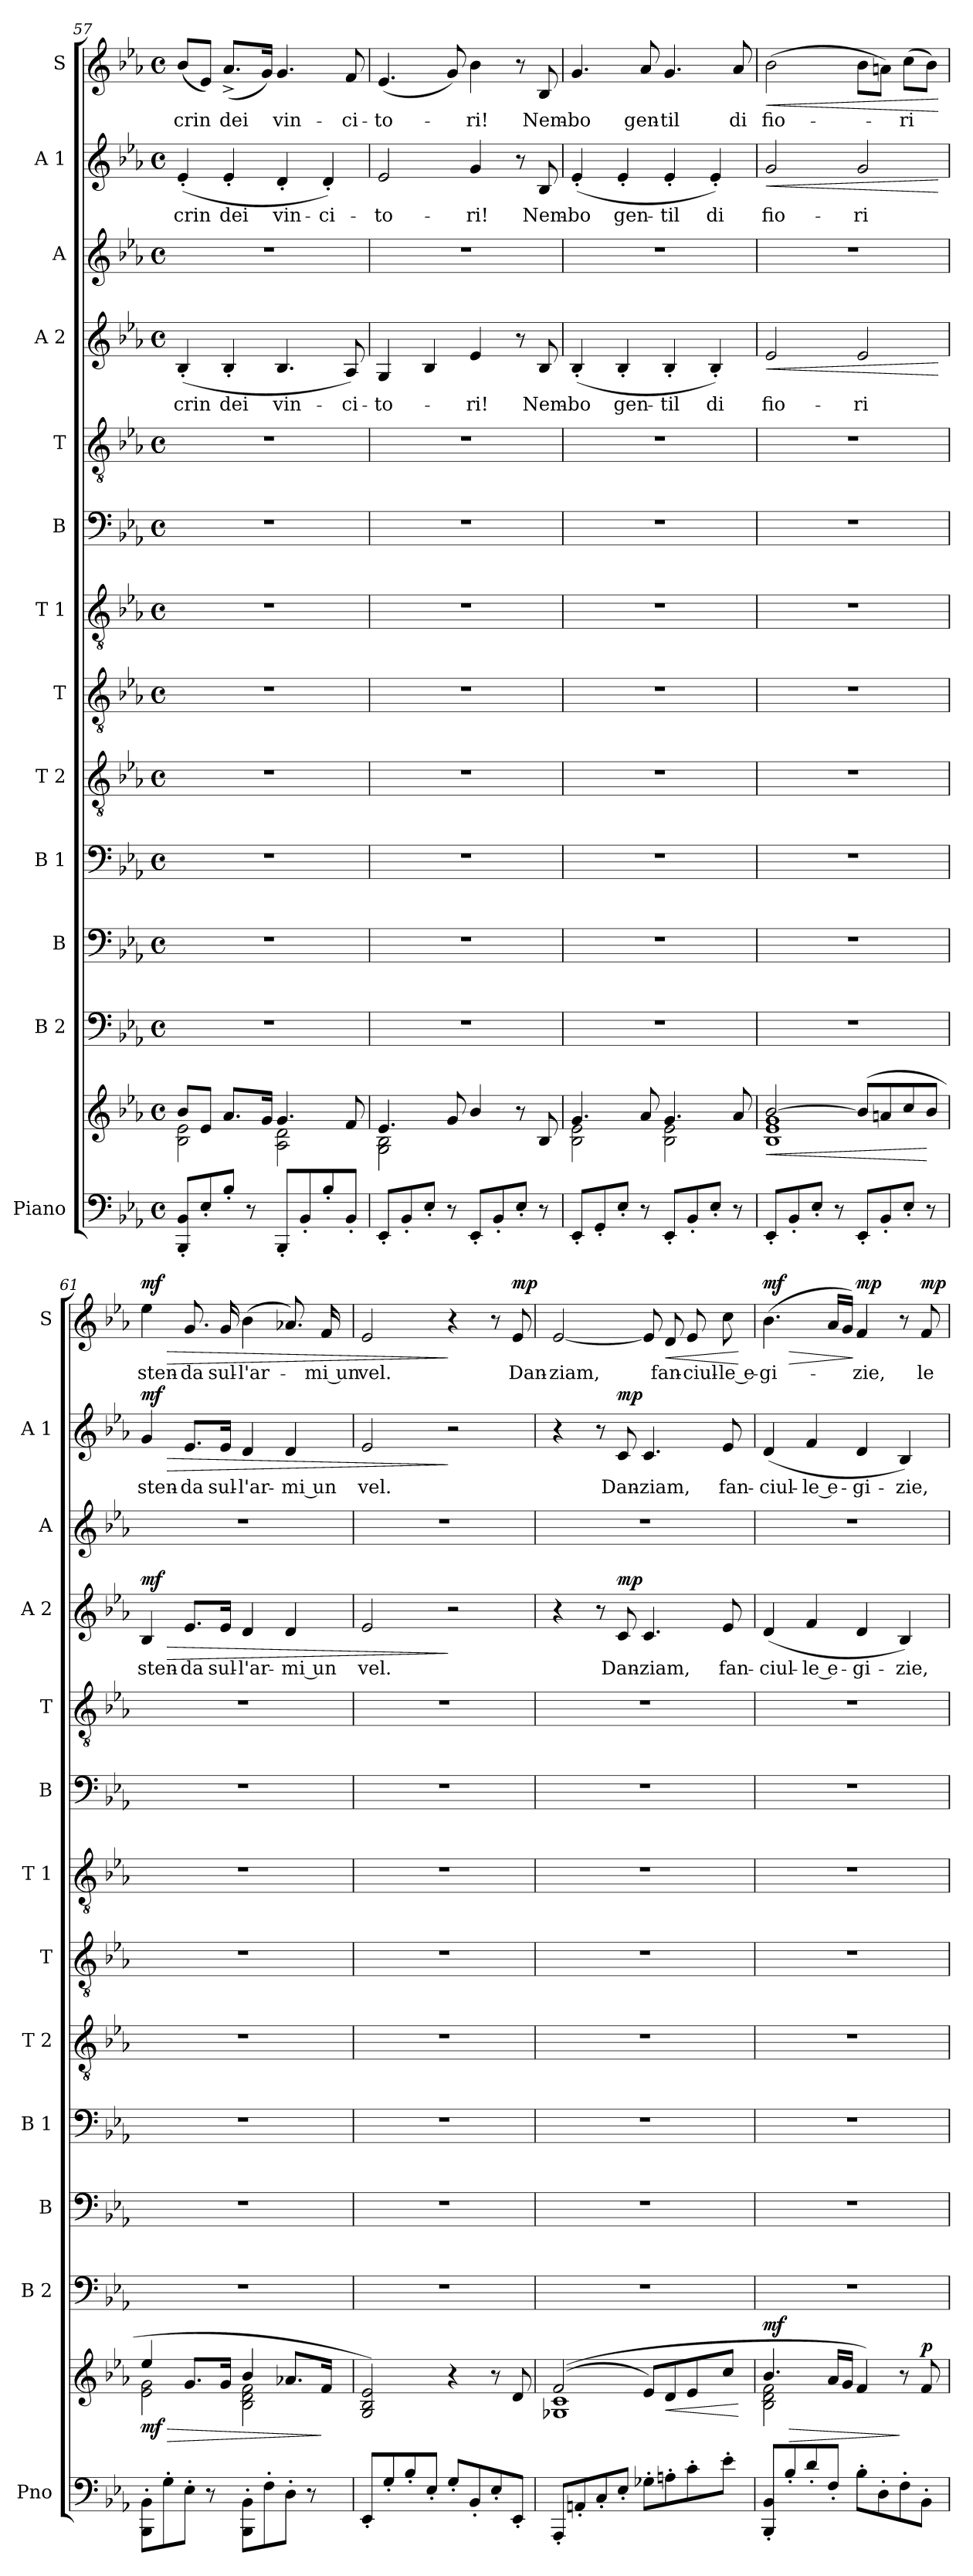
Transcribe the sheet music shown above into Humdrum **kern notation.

**kern	**kern	**dynam	**kern	**kern	**kern	**kern	**kern	**kern	**kern	**kern	**kern	**text	**dynam	**kern	**kern	**text	**dynam	**kern	**text	**dynam
*part13	*part13	*part13	*part12	*part11	*part10	*part9	*part8	*part7	*part6	*part5	*part4	*part4	*part4	*part3	*part2	*part2	*part2	*part1	*part1	*part1
*staff14	*staff13	*staff13/14	*staff12	*staff11	*staff10	*staff9	*staff8	*staff7	*staff6	*staff5	*staff4	*staff4	*staff4	*staff3	*staff2	*staff2	*staff2	*staff1	*staff1	*staff1
*I"Piano	*	*	*I"B 2	*I"B	*I"B 1	*I"T 2	*I"T	*I"T 1	*I"B	*I"T	*I"A 2	*	*	*I"A	*I"A 1	*	*	*I"S	*	*
*I'Pno	*	*	*I'B 2	*I'B	*I'B 1	*I'T 2	*I'T	*I'T 1	*I'B	*I'T	*I'A 2	*	*	*I'A	*I'A 1	*	*	*I'S	*	*
*clefF4	*clefG2	*	*clefF4	*clefF4	*clefF4	*clefGv2	*clefGv2	*clefGv2	*clefF4	*clefGv2	*clefG2	*	*	*clefG2	*clefG2	*	*	*clefG2	*	*
*k[b-e-a-]	*k[b-e-a-]	*	*k[b-e-a-]	*k[b-e-a-]	*k[b-e-a-]	*k[b-e-a-]	*k[b-e-a-]	*k[b-e-a-]	*k[b-e-a-]	*k[b-e-a-]	*k[b-e-a-]	*	*	*k[b-e-a-]	*k[b-e-a-]	*	*	*k[b-e-a-]	*	*
*M4/4	*M4/4	*	*M4/4	*M4/4	*M4/4	*M4/4	*M4/4	*M4/4	*M4/4	*M4/4	*M4/4	*	*	*M4/4	*M4/4	*	*	*M4/4	*	*
*met(c)	*met(c)	*	*met(c)	*met(c)	*met(c)	*met(c)	*met(c)	*met(c)	*met(c)	*met(c)	*met(c)	*	*	*met(c)	*met(c)	*	*	*met(c)	*	*
=57	=57	=57	=57	=57	=57	=57	=57	=57	=57	=57	=57	=57	=57	=57	=57	=57	=57	=57	=57	=57
*	*^	*	*	*	*	*	*	*	*	*	*	*	*	*	*	*	*	*	*	*
!	!	!	!	!	!	!	!	!	!	!	!	!	!LO:LY:b	!	!	!	!LO:LY:b	!	!	!LO:LY:b	!
8BBB-/' 8BB-/'L	8b-/L	2B-\ 2e-\	.	1r	1r	1r	1r	1r	1r	1r	1r	(>4B-'/	crin	.	1r	(>4e-'/	crin	.	(<8b-/L	crin	.
8E-'/	8e-/J	.	.	.	.	.	.	.	.	.	.	.	.	.	.	.	.	.	8e-/J)	.	.
!	!	!	!	!	!	!	!	!	!	!	!	!	!LO:LY:b	!	!	!	!LO:LY:b	!	!	!LO:LY:b	!
8B-'/J	8.a-/L	.	.	.	.	.	.	.	.	.	.	4B-'/	dei	.	.	4e-'/	dei	.	(<8.a-^/L	dei	.
8r	.	.	.	.	.	.	.	.	.	.	.	.	.	.	.	.	.	.	.	.	.
.	16g/Jk	.	.	.	.	.	.	.	.	.	.	.	.	.	.	.	.	.	16g/Jk)	.	.
!	!	!	!	!	!	!	!	!	!	!	!	!	!LO:LY:b	!	!	!	!LO:LY:b	!	!	!LO:LY:b	!
8BBB-'/L	4.g/	2A-\ 2d\	.	.	.	.	.	.	.	.	.	4.B-/	vin-	.	.	4d'/	vin-	.	4.g/	vin-	.
8BB-'/	.	.	.	.	.	.	.	.	.	.	.	.	.	.	.	.	.	.	.	.	.
!	!	!	!	!	!	!	!	!	!	!	!	!	!	!	!	!	!LO:LY:b	!	!	!	!
8B-'/	.	.	.	.	.	.	.	.	.	.	.	.	.	.	.	4d'/)	-ci-	.	.	.	.
!	!	!	!	!	!	!	!	!	!	!	!	!	!LO:LY:b	!	!	!	!	!	!	!LO:LY:b	!
8BB-'/J	8f/	.	.	.	.	.	.	.	.	.	.	8A-/)	-ci-	.	.	.	.	.	8f/	-ci-	.
=58	=58	=58	=58	=58	=58	=58	=58	=58	=58	=58	=58	=58	=58	=58	=58	=58	=58	=58	=58	=58	=58
!	!	!	!	!	!	!	!	!	!	!	!	!	!LO:LY:b	!	!	!	!LO:LY:b	!	!	!LO:LY:b	!
8EE-'/L	4.e-/	2G\ 2B-\	.	1r	1r	1r	1r	1r	1r	1r	1r	4G/	-to-	.	1r	2e-/	-to-	.	(<4.e-/	-to-	.
8BB-'/	.	.	.	.	.	.	.	.	.	.	.	.	.	.	.	.	.	.	.	.	.
8E-'/J	.	.	.	.	.	.	.	.	.	.	.	4B-/	.	.	.	.	.	.	.	.	.
8r	8g/	.	.	.	.	.	.	.	.	.	.	.	.	.	.	.	.	.	8g/)	.	.
!	!	!	!	!	!	!	!	!	!	!	!	!	!LO:LY:b	!	!	!	!LO:LY:b	!	!	!LO:LY:b	!
8EE-'/L	4b-/	2ryy	.	.	.	.	.	.	.	.	.	4e-/	-ri!	.	.	4g/	-ri!	.	4b-\	-ri!	.
8BB-'/	.	.	.	.	.	.	.	.	.	.	.	.	.	.	.	.	.	.	.	.	.
8E-'/J	8r	.	.	.	.	.	.	.	.	.	.	8r	.	.	.	8r	.	.	8r	.	.
!	!	!	!	!	!	!	!	!	!	!	!	!	!LO:LY:b	!	!	!	!LO:LY:b	!	!	!LO:LY:b	!
8r	8B-/	.	.	.	.	.	.	.	.	.	.	8B-/	Nem-	.	.	8B-/	Nem-	.	8B-/	Nem-	.
!!LO:LB:g=z
=59	=59	=59	=59	=59	=59	=59	=59	=59	=59	=59	=59	=59	=59	=59	=59	=59	=59	=59	=59	=59	=59
!	!	!	!	!	!	!	!	!	!	!	!	!	!LO:LY:b	!	!	!	!LO:LY:b	!	!	!LO:LY:b	!
8EE-'/L	4.g/	2B-\ 2e-\	.	1r	1r	1r	1r	1r	1r	1r	1r	(>4B-'/	-bo	.	1r	(>4e-'/	-bo	.	4.g/	-bo	.
8GG'/	.	.	.	.	.	.	.	.	.	.	.	.	.	.	.	.	.	.	.	.	.
!	!	!	!	!	!	!	!	!	!	!	!	!	!LO:LY:b	!	!	!	!LO:LY:b	!	!	!	!
8E-'/J	.	.	.	.	.	.	.	.	.	.	.	4B-'/	gen-	.	.	4e-'/	gen-	.	.	.	.
!	!	!	!	!	!	!	!	!	!	!	!	!	!	!	!	!	!	!	!	!LO:LY:b	!
8r	8a-/	.	.	.	.	.	.	.	.	.	.	.	.	.	.	.	.	.	8a-/	gen-	.
!	!	!	!	!	!	!	!	!	!	!	!	!	!LO:LY:b	!	!	!	!LO:LY:b	!	!	!LO:LY:b	!
8EE-'/L	4.g/	2B-\ 2e-\	.	.	.	.	.	.	.	.	.	4B-'/	-til	.	.	4e-'/	-til	.	4.g/	-til	.
8BB-'/	.	.	.	.	.	.	.	.	.	.	.	.	.	.	.	.	.	.	.	.	.
!	!	!	!	!	!	!	!	!	!	!	!	!	!LO:LY:b	!	!	!	!LO:LY:b	!	!	!	!
8E-'/J	.	.	.	.	.	.	.	.	.	.	.	4B-'/)	di	.	.	4e-'/)	di	.	.	.	.
!	!	!	!	!	!	!	!	!	!	!	!	!	!	!	!	!	!	!	!	!LO:LY:b	!
8r	8a-/	.	.	.	.	.	.	.	.	.	.	.	.	.	.	.	.	.	8a-/	di	.
=60	=60	=60	=60	=60	=60	=60	=60	=60	=60	=60	=60	=60	=60	=60	=60	=60	=60	=60	=60	=60	=60
!	!	!	!LO:HP:b	!	!	!	!	!	!	!	!	!	!LO:LY:b	!LO:HP:b	!	!	!LO:LY:b	!LO:HP:b	!	!LO:LY:b	!LO:HP:b
8EE-'/L	[2b-/	1B- 1e- 1g	<	1r	1r	1r	1r	1r	1r	1r	1r	2e-/	fio-	<	1r	2g/	fio-	<	(>2b-\	fio-	<
8BB-'/	.	.	.	.	.	.	.	.	.	.	.	.	.	.	.	.	.	.	.	.	.
8E-'/J	.	.	.	.	.	.	.	.	.	.	.	.	.	.	.	.	.	.	.	.	.
8r	.	.	.	.	.	.	.	.	.	.	.	.	.	.	.	.	.	.	.	.	.
!	!	!	!	!	!	!	!	!	!	!	!	!	!LO:LY:b	!	!	!	!LO:LY:b	!	!	!	!
8EE-'/L	(>8b-/L]	.	.	.	.	.	.	.	.	.	.	2e-/	-ri	.	.	2g/	-ri	.	8b-\L	.	.
8BB-'/	8an/	.	.	.	.	.	.	.	.	.	.	.	.	.	.	.	.	.	8an\J)	.	.
!	!	!	!	!	!	!	!	!	!	!	!	!	!	!	!	!	!	!	!	!LO:LY:b	!
8E-'/J	8cc/	.	.	.	.	.	.	.	.	.	.	.	.	.	.	.	.	.	(>8cc\L	-ri	.
8r	8b-/J	.	[	.	.	.	.	.	.	.	.	.	.	.	.	.	.	.	8b-\J)	.	.
*	*v	*v	*	*	*	*	*	*	*	*	*	*	*	*	*	*	*	*	*	*	*
.	.	.	.	.	.	.	.	.	.	.	.	.	[	.	.	.	[	.	.	[
=61	=61	=61	=61	=61	=61	=61	=61	=61	=61	=61	=61	=61	=61	=61	=61	=61	=61	=61	=61	=61
!	!	!LO:HP:b	!	!	!	!	!	!	!	!	!	!LO:LY:b	!LO:HP:b	!	!	!LO:LY:b	!LO:HP:b	!	!LO:LY:b	!LO:HP:b
*	*^	*	*	*	*	*	*	*	*	*	*	*	*	*	*	*	*	*	*	*
!	!	!	!LO:DY:n=1:b	!	!	!	!	!	!	!	!	!	!	!LO:DY:n=1:a	!	!	!	!LO:DY:n=1:a	!	!	!LO:DY:n=1:a
8BBB-\' 8BB-\'L	4ee-/	2e-\ 2g\	> mf	1r	1r	1r	1r	1r	1r	1r	1r	4B-/	sten-	> mf	1r	4g/	sten-	> mf	4ee-\	sten-	> mf
8G'\	.	.	.	.	.	.	.	.	.	.	.	.	.	.	.	.	.	.	.	.	.
!	!	!	!	!	!	!	!	!	!	!	!	!	!LO:LY:b	!	!	!	!LO:LY:b	!	!	!LO:LY:b	!
8E-'\J	8.g/L	.	.	.	.	.	.	.	.	.	.	8.e-/L	-da	.	.	8.e-/L	-da	.	8.g/	-da	.
8r	.	.	.	.	.	.	.	.	.	.	.	.	.	.	.	.	.	.	.	.	.
!	!	!	!	!	!	!	!	!	!	!	!	!	!LO:LY:b	!	!	!	!LO:LY:b	!	!	!LO:LY:b	!
.	16g/Jk	.	.	.	.	.	.	.	.	.	.	16e-/Jk	sul-	.	.	16e-/Jk	sul-	.	16g/	sul-	.
!	!	!	!	!	!	!	!	!	!	!	!	!	!LO:LY:b	!	!	!	!LO:LY:b	!	!	!LO:LY:b	!
8BBB-\' 8BB-\'L	4b-/	2B-\ 2d\ 2f\	.	.	.	.	.	.	.	.	.	4d/	-l'ar-	.	.	4d/	-l'ar-	.	(>4b-\	-l'ar-	.
8F'\	.	.	.	.	.	.	.	.	.	.	.	.	.	.	.	.	.	.	.	.	.
!	!	!	!	!	!	!	!	!	!	!	!	!	!LO:LY:b	!	!	!	!LO:LY:b	!	!	!	!
8D'\J	8.a-X/L	.	.	.	.	.	.	.	.	.	.	4d/	-mi un	.	.	4d/	-mi un	.	8.a-X/)	.	.
8r	.	.	.	.	.	.	.	.	.	.	.	.	.	.	.	.	.	.	.	.	.
!	!	!	!	!	!	!	!	!	!	!	!	!	!	!	!	!	!	!	!	!LO:LY:b	!
.	16f/Jk	.	]	.	.	.	.	.	.	.	.	.	.	.	.	.	.	.	16f/	-mi un	.
*	*v	*v	*	*	*	*	*	*	*	*	*	*	*	*	*	*	*	*	*	*	*
=62	=62	=62	=62	=62	=62	=62	=62	=62	=62	=62	=62	=62	=62	=62	=62	=62	=62	=62	=62	=62
!	!	!	!	!	!	!	!	!	!	!	!	!LO:LY:b	!	!	!	!LO:LY:b	!	!	!LO:LY:b	!
8EE-'/L	2G/ 2B-/ 2e-/)	.	1r	1r	1r	1r	1r	1r	1r	1r	2e-/	vel.	.	1r	2e-/	vel.	.	2e-/	vel.	.
8G'/	.	.	.	.	.	.	.	.	.	.	.	.	.	.	.	.	.	.	.	.
8B-'/	.	.	.	.	.	.	.	.	.	.	.	.	.	.	.	.	.	.	.	.
8E-'/J	.	.	.	.	.	.	.	.	.	.	.	.	.	.	.	.	.	.	.	.
8G'/L	4r	.	.	.	.	.	.	.	.	.	2r	.	]	.	2r	.	]	4r	.	]
8BB-'/	.	.	.	.	.	.	.	.	.	.	.	.	.	.	.	.	.	.	.	.
8E-'/	8r	.	.	.	.	.	.	.	.	.	.	.	.	.	.	.	.	8r	.	.
!	!	!	!	!	!	!	!	!	!	!	!	!	!	!	!	!	!	!	!LO:LY:b	!LO:DY:a
8EE-'/J	8d/	.	.	.	.	.	.	.	.	.	.	.	.	.	.	.	.	8e-/	Dan-	mp
!!LO:PB:g=z
=63	=63	=63	=63	=63	=63	=63	=63	=63	=63	=63	=63	=63	=63	=63	=63	=63	=63	=63	=63	=63
*	*^	*	*	*	*	*	*	*	*	*	*	*	*	*	*	*	*	*	*	*
!	!	!	!	!	!	!	!	!	!	!	!	!	!	!	!	!	!	!	!	!LO:LY:b	!
8AAA-'/L	(>(>2f/	1G-X 1c	.	1r	1r	1r	1r	1r	1r	1r	1r	4r	.	.	1r	4r	.	.	[2e-/	-ziam,	.
8AAn'/	.	.	.	.	.	.	.	.	.	.	.	.	.	.	.	.	.	.	.	.	.
8C'/	.	.	.	.	.	.	.	.	.	.	.	8r	.	.	.	8r	.	.	.	.	.
!	!	!	!	!	!	!	!	!	!	!	!	!	!LO:LY:b	!LO:DY:a	!	!	!LO:LY:b	!LO:DY:a	!	!	!
8E-'/J	.	.	.	.	.	.	.	.	.	.	.	8c/	Dan-	mp	.	8c/	Dan-	mp	.	.	.
!	!	!	!	!	!	!	!	!	!	!	!	!	!LO:LY:b	!	!	!	!LO:LY:b	!	!	!	!
8G-X'\L	8e-/L)	.	.	.	.	.	.	.	.	.	.	4.c/	-ziam,	.	.	4.c/	-ziam,	.	8e-/]	.	.
!	!	!	!LO:HP:b	!	!	!	!	!	!	!	!	!	!	!	!	!	!	!	!	!LO:LY:b	!LO:HP:b
8An'\	8d/	.	<	.	.	.	.	.	.	.	.	.	.	.	.	.	.	.	8d/	fan-	<
!	!	!	!	!	!	!	!	!	!	!	!	!	!	!	!	!	!	!	!	!LO:LY:b	!
8c'\	8e-/	.	.	.	.	.	.	.	.	.	.	.	.	.	.	.	.	.	8e-/	-ciul-	.
!	!	!	!	!	!	!	!	!	!	!	!	!	!LO:LY:b	!	!	!	!LO:LY:b	!	!	!LO:LY:b	!
8e-'\J	8cc/J	.	.	.	.	.	.	.	.	.	.	8e-/	fan-	.	.	8e-/	fan-	.	8cc\	-le e-	.
*	*v	*v	*	*	*	*	*	*	*	*	*	*	*	*	*	*	*	*	*	*	*
.	.	[	.	.	.	.	.	.	.	.	.	.	.	.	.	.	.	.	.	[
=64	=64	=64	=64	=64	=64	=64	=64	=64	=64	=64	=64	=64	=64	=64	=64	=64	=64	=64	=64	=64
!	!	!LO:HP:b	!	!	!	!	!	!	!	!	!	!LO:LY:b	!	!	!	!LO:LY:b	!	!	!LO:LY:b	!LO:HP:b
*	*^	*	*	*	*	*	*	*	*	*	*	*	*	*	*	*	*	*	*	*
!	!	!	!LO:DY:n=1:a	!	!	!	!	!	!	!	!	!	!	!	!	!	!	!	!	!	!LO:DY:n=1:a
8BBB-/' 8BB-/'L	4.b-/	2B-\ 2d\ 2f\	> mf	1r	1r	1r	1r	1r	1r	1r	1r	(>4d/	-ciul-	.	1r	(>4d/	-ciul-	.	(>4.b-\	-gi-	> mf
8B-'/	.	.	.	.	.	.	.	.	.	.	.	.	.	.	.	.	.	.	.	.	.
!	!	!	!	!	!	!	!	!	!	!	!	!	!LO:LY:b	!	!	!	!LO:LY:b	!	!	!	!
8d'/	.	.	.	.	.	.	.	.	.	.	.	4f/	-le e-	.	.	4f/	-le e-	.	.	.	.
8F'/J	16a-/LL	.	.	.	.	.	.	.	.	.	.	.	.	.	.	.	.	.	16a-/LL	.	.
.	16g/JJ	.	.	.	.	.	.	.	.	.	.	.	.	.	.	.	.	.	16g/JJ)	.	.
!	!	!	!	!	!	!	!	!	!	!	!	!	!LO:LY:b	!	!	!	!LO:LY:b	!	!	!LO:LY:b	!LO:DY:n=2:a
8B-'\L	4f/)	2ryy	.	.	.	.	.	.	.	.	.	4d/	-gi-	.	.	4d/	-gi-	.	4f/	-zie,	] mp
8D'\	.	.	.	.	.	.	.	.	.	.	.	.	.	.	.	.	.	.	.	.	.
!	!	!	!	!	!	!	!	!	!	!	!	!	!LO:LY:b	!	!	!	!LO:LY:b	!	!	!	!
8F'\	8r	.	]	.	.	.	.	.	.	.	.	4B-/)	-zie,	.	.	4B-/)	-zie,	.	8r	.	.
!	!	!	!LO:DY:n=2:a	!	!	!	!	!	!	!	!	!	!	!	!	!	!	!	!	!LO:LY:b	!LO:DY:n=3:a
8BB-'\J	8f/	.	p	.	.	.	.	.	.	.	.	.	.	.	.	.	.	.	8f/	le	mp
*	*v	*v	*	*	*	*	*	*	*	*	*	*	*	*	*	*	*	*	*	*	*
=	=	=	=	=	=	=	=	=	=	=	=	=	=	=	=	=	=	=	=	=
*-	*-	*-	*-	*-	*-	*-	*-	*-	*-	*-	*-	*-	*-	*-	*-	*-	*-	*-	*-	*-
